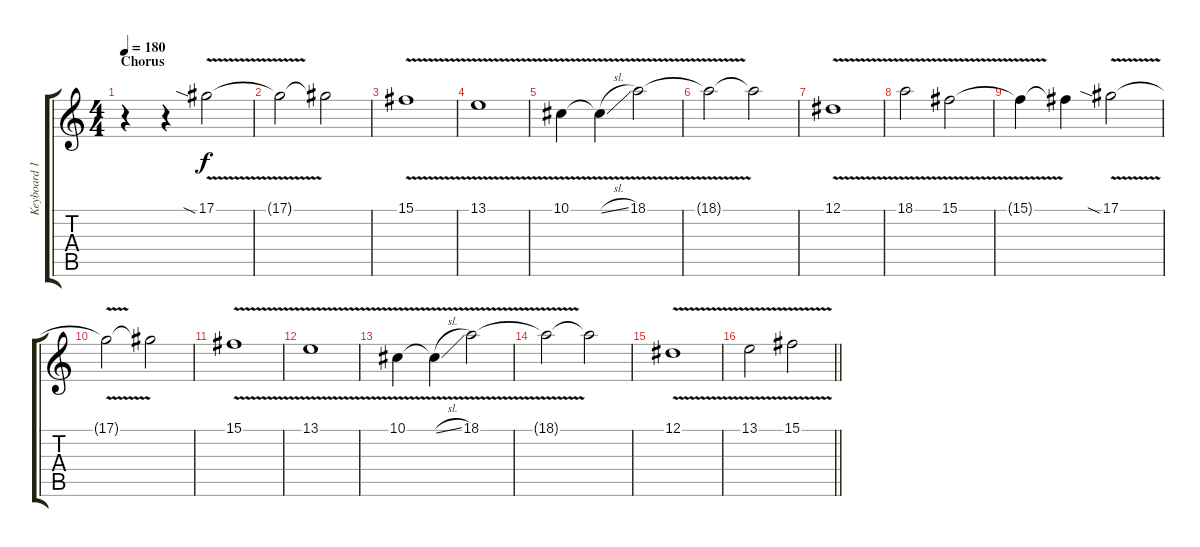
\track ("Keyboard 1" "Keyboard 1") {instrument lead2sawtooth}
\staff {score tabs}
\tuning (Eb4 Bb3 Gb3 Db3 Ab2 Db2) {hide}
\ts (4 4)
\section ("" "Chorus")
\tempo 180
\clef g2
\ks c
r.4{dy f instrument pad4choir} r.4 17.1{v sia}.2 |
17.1{t}.2 17.1{t}.2 |
15.1{v}.1 |
13.1{v}.1 |
10.1{v}.4 10.1{sl t}.4 18.1{v}.2 |
18.1{t}.2 18.1{t}.2 |
12.1{v}.1 |
18.1{v}.2 15.1{v}.2 |
15.1{t}.4 15.1{t}.4 17.1{v sia}.2 |
17.1{t}.2 17.1{t}.2 |
15.1{v}.1 |
13.1{v}.1 |
10.1{v}.4 10.1{sl t}.4 18.1{v}.2 |
18.1{t}.2 18.1{t}.2 |
12.1{v}.1 |
\barLineRight lightlight
13.1{v}.2 15.1{v}.2
